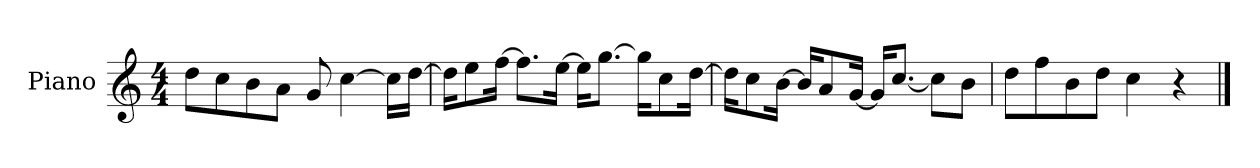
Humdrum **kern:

**kern
*part1
*staff1
*I"Piano
*I'P-no
*clefG2
*k[]
*M4/4
*MM90
=1
8dd\L
8cc\
8b\
8a\J
8g/
[4cc\
16cc\LL]
[16dd\JJ
=2
16dd\KL]
8ee\
[16ff\Jk
8.ff\L]
[16ee\Jk
16ee\KL]
[8.gg\J
16gg\KL]
8cc\
[16dd\Jk
=3
16dd\KL]
8cc\
[16b\Jk
16b/KL]
8a/
[16g/Jk
16g/KL]
[8.cc/J
8cc\L]
8b\J
=4
8dd\L
8ff\
8b\
8dd\J
4cc\
4r
==
*-
